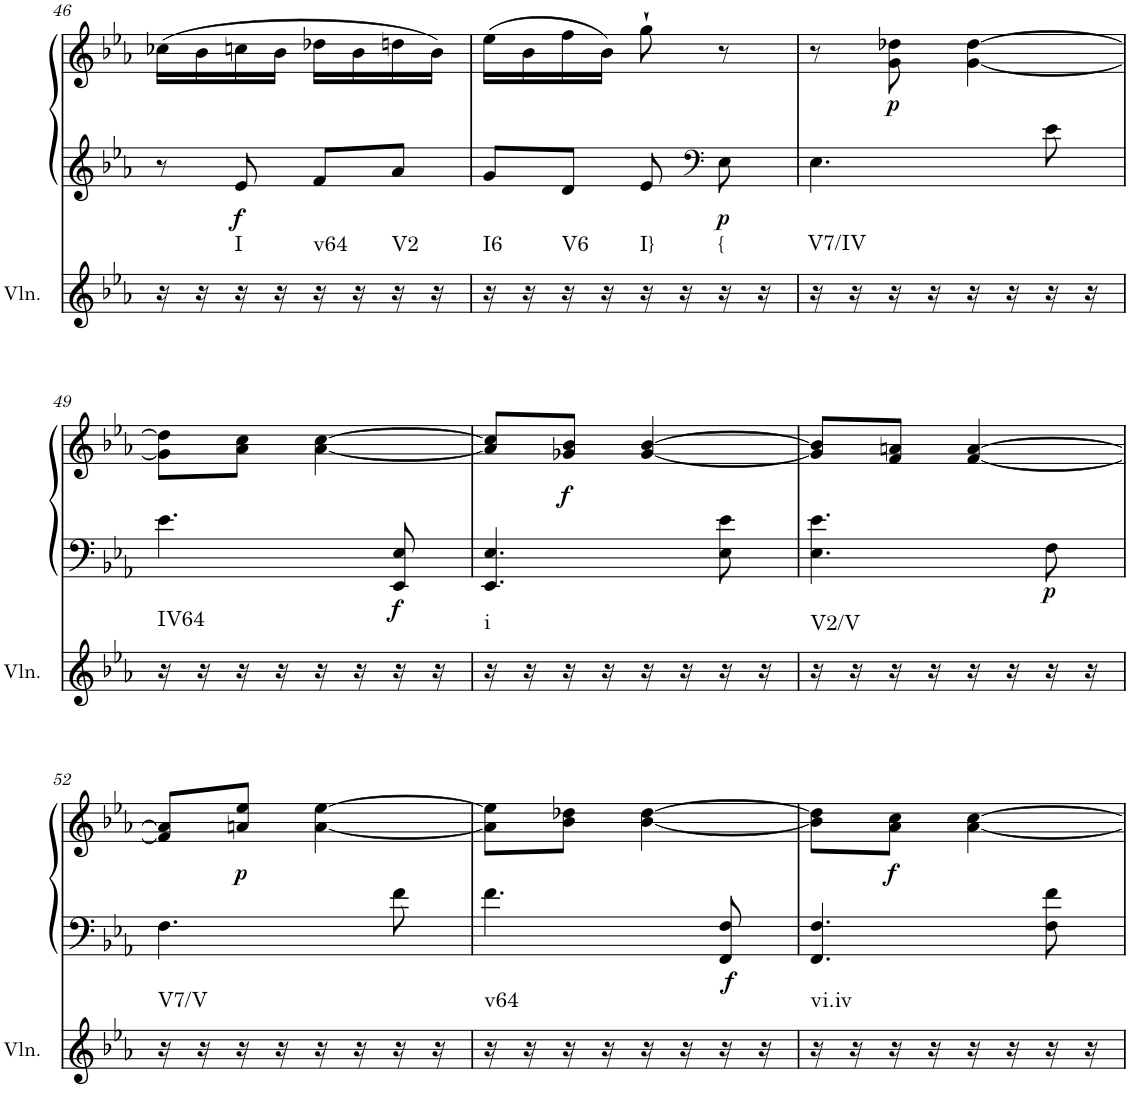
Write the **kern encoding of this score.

**kern	**harte	**kern	**kern	**dynam
*part2	*part2	*part1	*part1	*part1
*staff3	*	*staff2	*staff1	*staff1/2
*I"Violin	*	*I"Klavier linke Hand	*	*
*I'Vln.	*	*	*	*
!!LO:PB:g=z
*clefG2	*	*clefG2	*clefG2	*
*k[b-e-a-]	*	*k[b-e-a-]	*k[b-e-a-]	*
*M2/4	*	*M2/4	*M2/4	*
=46	=46	=46	=46	=46
16r	.	8r	(16cc-X\LL	.
16r	.	.	16b-\	.
!	!LO:H:kt=I	!	!	!LO:DY:b=2
16r	N	8e-/	16ccn\	f
16r	.	.	16b-\JJ	.
!	!LO:H:kt=v64	!	!	!
16r	N	8f/L	16dd-X\LL	.
16r	.	.	16b-\	.
!	!LO:H:kt=V2	!	!	!
16r	N	8a-/J	16ddn\	.
16r	.	.	16b-\JJ)	.
=47	=47	=47	=47	=47
!	!LO:H:kt=I6	!	!	!
16r	N	8g/L	(16ee-\LL	.
16r	.	.	16b-\	.
!	!LO:H:kt=V6	!	!	!
16r	N	8d/J	16ff\	.
16r	.	.	16b-\JJ)	.
!	!LO:H:kt=I}	!	!	!
16r	N	8e-/	8gg`\	.
16r	.	.	.	.
*	*	*clefF4	*	*
!	!LO:H:kt={	!	!	!LO:DY:b=2
16r	N	8E-\	8r	p
16r	.	.	.	.
=48	=48	=48	=48	=48
!	!LO:H:kt=V7/IV	!	!	!
16r	N	4.E-\	8r	.
16r	.	.	.	.
!	!	!	!	!LO:DY:b
16r	.	.	8g\ 8dd-X\	p
16r	.	.	.	.
16r	.	.	[4g\ [4dd-\	.
16r	.	.	.	.
16r	.	8e-\	.	.
16r	.	.	.	.
!!LO:LB:g=z
=49	=49	=49	=49	=49
!	!LO:H:kt=IV64	!	!	!
16r	N	4.e-\	8g\] 8dd-\]L	.
16r	.	.	.	.
16r	.	.	8a-\ 8cc\J	.
16r	.	.	.	.
16r	.	.	[4a-\ [4cc\	.
16r	.	.	.	.
!	!	!	!	!LO:DY:b=2
16r	.	8EE-/ 8E-/	.	f
16r	.	.	.	.
=50	=50	=50	=50	=50
!	!LO:H:kt=i	!	!	!
16r	N	4.EE-/ 4.E-/	8a-/] 8cc/]L	.
16r	.	.	.	.
!	!	!	!	!LO:DY:b
16r	.	.	8g-X/ 8b-/J	f
16r	.	.	.	.
16r	.	.	[4g-/ [4b-/	.
16r	.	.	.	.
16r	.	8E-\ 8e-\	.	.
16r	.	.	.	.
=51	=51	=51	=51	=51
!	!LO:H:kt=V2/V	!	!	!
16r	N	4.E-\ 4.e-\	8g-/] 8b-/]L	.
16r	.	.	.	.
16r	.	.	8f/ 8an/J	.
16r	.	.	.	.
16r	.	.	[4f/ [4a/	.
16r	.	.	.	.
!	!	!	!	!LO:DY:b=2
16r	.	8F\	.	p
16r	.	.	.	.
!!LO:LB:g=z
=52	=52	=52	=52	=52
!	!LO:H:kt=V7/V	!	!	!
16r	N	4.F\	8f/] 8a/]L	.
16r	.	.	.	.
!	!	!	!	!LO:DY:b
16r	.	.	8an/ 8ee-/J	p
16r	.	.	.	.
16r	.	.	[4a\ [4ee-\	.
16r	.	.	.	.
16r	.	8f\	.	.
16r	.	.	.	.
=53	=53	=53	=53	=53
!	!LO:H:kt=v64	!	!	!
16r	N	4.f\	8a\] 8ee-\]L	.
16r	.	.	.	.
16r	.	.	8b-\ 8dd-X\J	.
16r	.	.	.	.
16r	.	.	[4b-\ [4dd-\	.
16r	.	.	.	.
!	!	!	!	!LO:DY:b=2
16r	.	8FF/ 8F/	.	f
16r	.	.	.	.
=54	=54	=54	=54	=54
!	!LO:H:kt=vi.iv	!	!	!
16r	N	4.FF/ 4.F/	8b-\] 8dd-\]L	.
16r	.	.	.	.
!	!	!	!	!LO:DY:b
16r	.	.	8a-\ 8cc\J	f
16r	.	.	.	.
16r	.	.	[4a-\ [4cc\	.
16r	.	.	.	.
16r	.	8F\ 8f\	.	.
16r	.	.	.	.
=	=	=	=	=
*-	*-	*-	*-	*-
